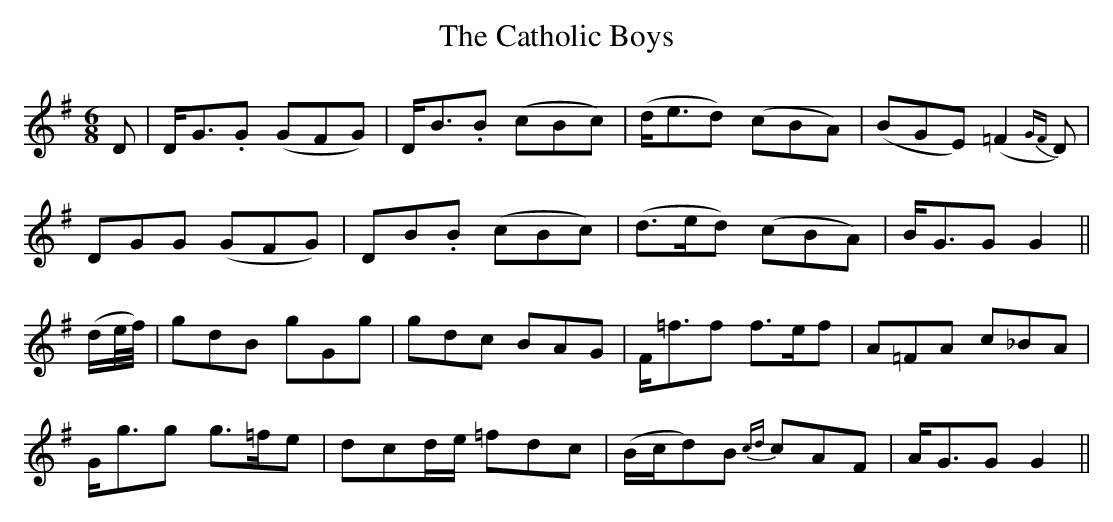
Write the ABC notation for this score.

X:1
T: The Catholic Boys
M: 6/8
L: 1/8
K: G
D | D-<G.G (GFG) | D-<B.B (cBc) | (d<ed) (cBA) | (BGE) (=F2 {GF}D) |
D-GG (GFG) | D-B.B (cBc) | (d>ed) (cBA) | B-<GG G2 ||
(d/2e/4f/4) | gdB gGg | gdc BAG | F-<=ff f>ef | A=FA c_BA |
G-<gg g>=fe | d-cd/2-e/2 =fdc | (B/2c/2d)B {cd}cAF | A-<GG G2 ||
